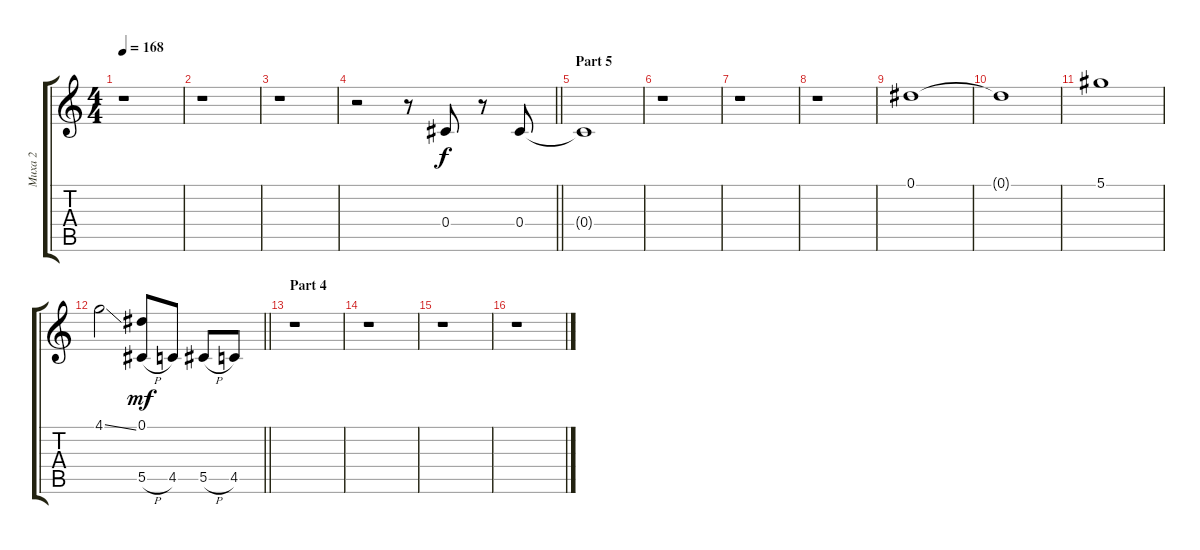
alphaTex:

\track ("Миха 2" "Миха 2") {instrument electricguitarclean}
\staff {score tabs}
\tuning (Eb4 Bb3 Gb3 Db3 Ab2 Eb2) {hide}
\ts (4 4)
\tempo 168
\clef g2
\ks c
r.1{dy f} |
r.1 |
r.1 |
\barLineRight lightlight
r.2 r.8 0.4.8 r.8 0.4.8 |
\section ("" "Part 5")
0.4{t}.1 |
r.1 |
r.1 |
r.1 |
0.1.1 |
0.1{t}.1 |
5.1.1 |
\barLineRight lightlight
4.1{ss}.2 (0.1 5.5{h}).8{dy mf} 4.5.8 5.5{h}.8 4.5.8 |
\section ("" "Part 4")
r.1 |
r.1 |
r.1 |
r.1
